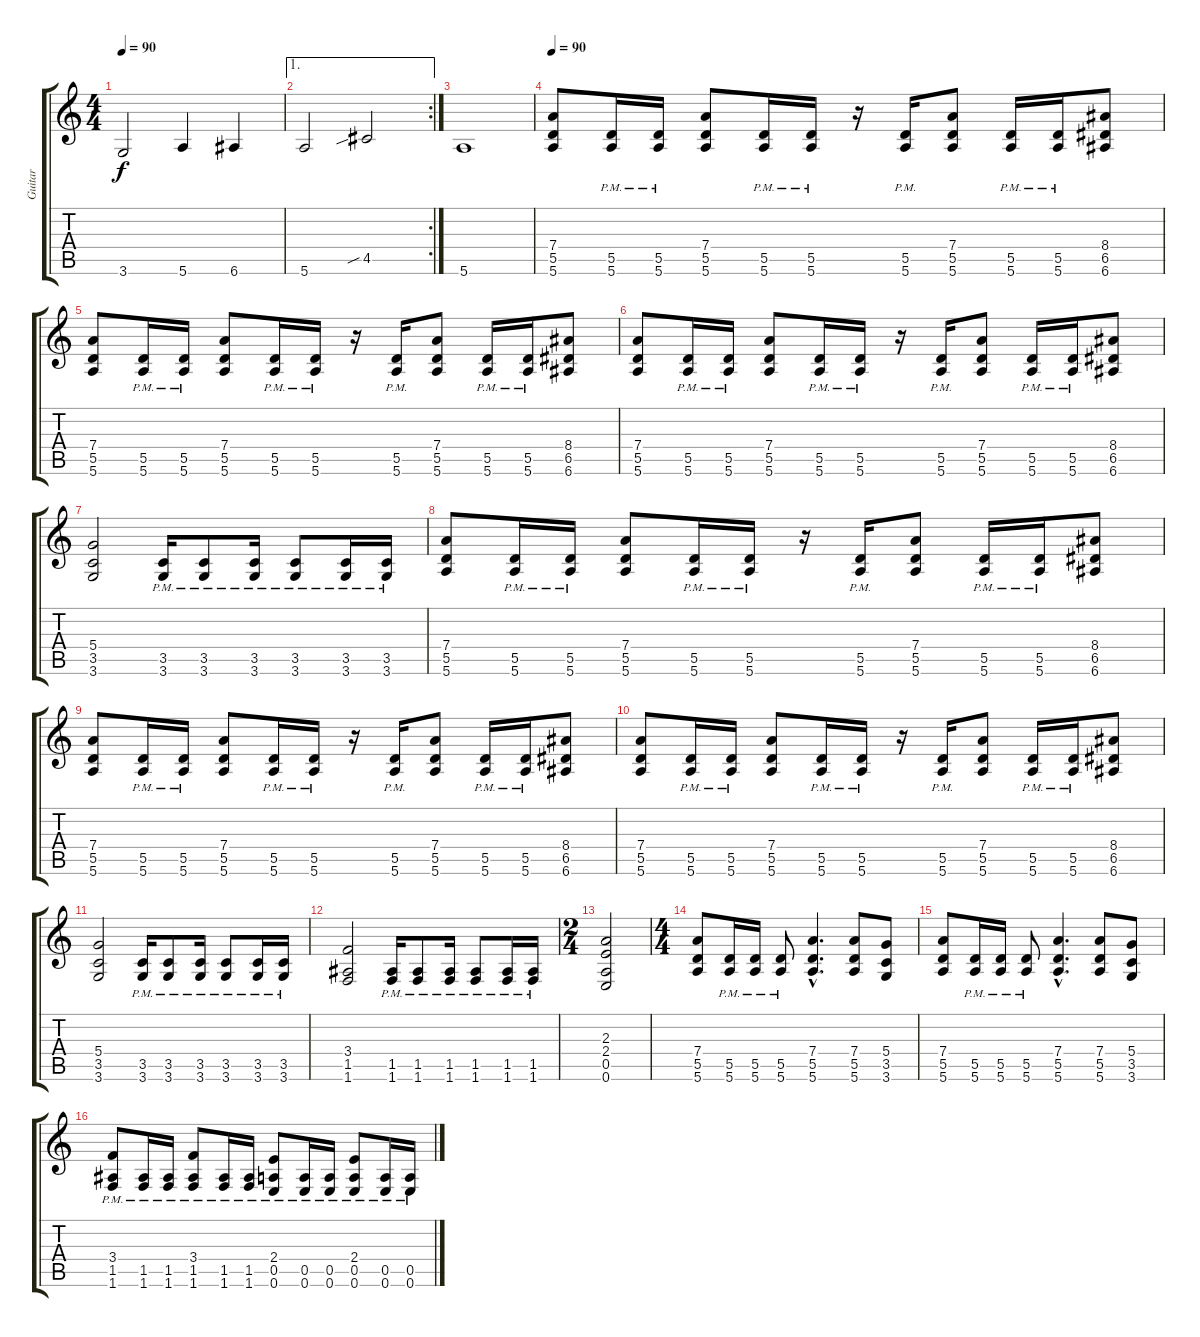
\track ("Guitar" "Guitar") {instrument distortionguitar}
\staff {score tabs}
\tuning (E4 B3 G3 D3 A2 E2) {hide}
\ts (4 4)
\tempo 90
\clef g2
\ks c
3.6.2{dy f} 5.6.4 6.6.4 |
\ae 1
\rc 2
5.6.2 4.5{sib}.2 |
5.6.1 |
\tempo 90
(7.4 5.5 5.6).8 (5.5{pm} 5.6{pm}).16 (5.5{pm} 5.6{pm}).16 (7.4 5.5 5.6).8 (5.5{pm} 5.6{pm}).16 (5.5{pm} 5.6{pm}).16 r.16 (5.5{pm} 5.6{pm}).16 (7.4 5.5 5.6).8 (5.5{pm} 5.6{pm}).16 (5.5{pm} 5.6{pm}).16 (8.4 6.5 6.6).8 |
(7.4 5.5 5.6).8 (5.5{pm} 5.6{pm}).16 (5.5{pm} 5.6{pm}).16 (7.4 5.5 5.6).8 (5.5{pm} 5.6{pm}).16 (5.5{pm} 5.6{pm}).16 r.16 (5.5{pm} 5.6{pm}).16 (7.4 5.5 5.6).8 (5.5{pm} 5.6{pm}).16 (5.5{pm} 5.6{pm}).16 (8.4 6.5 6.6).8 |
(7.4 5.5 5.6).8 (5.5{pm} 5.6{pm}).16 (5.5{pm} 5.6{pm}).16 (7.4 5.5 5.6).8 (5.5{pm} 5.6{pm}).16 (5.5{pm} 5.6{pm}).16 r.16 (5.5{pm} 5.6{pm}).16 (7.4 5.5 5.6).8 (5.5{pm} 5.6{pm}).16 (5.5{pm} 5.6{pm}).16 (8.4 6.5 6.6).8 |
(5.4 3.5 3.6).2 (3.5{pm} 3.6{pm}).16 (3.5{pm} 3.6{pm}).8 (3.5{pm} 3.6{pm}).16 (3.5{pm} 3.6{pm}).8 (3.5{pm} 3.6{pm}).16 (3.5{pm} 3.6{pm}).16 |
(7.4 5.5 5.6).8 (5.5{pm} 5.6{pm}).16 (5.5{pm} 5.6{pm}).16 (7.4 5.5 5.6).8 (5.5{pm} 5.6{pm}).16 (5.5{pm} 5.6{pm}).16 r.16 (5.5{pm} 5.6{pm}).16 (7.4 5.5 5.6).8 (5.5{pm} 5.6{pm}).16 (5.5{pm} 5.6{pm}).16 (8.4 6.5 6.6).8 |
(7.4 5.5 5.6).8 (5.5{pm} 5.6{pm}).16 (5.5{pm} 5.6{pm}).16 (7.4 5.5 5.6).8 (5.5{pm} 5.6{pm}).16 (5.5{pm} 5.6{pm}).16 r.16 (5.5{pm} 5.6{pm}).16 (7.4 5.5 5.6).8 (5.5{pm} 5.6{pm}).16 (5.5{pm} 5.6{pm}).16 (8.4 6.5 6.6).8 |
(7.4 5.5 5.6).8 (5.5{pm} 5.6{pm}).16 (5.5{pm} 5.6{pm}).16 (7.4 5.5 5.6).8 (5.5{pm} 5.6{pm}).16 (5.5{pm} 5.6{pm}).16 r.16 (5.5{pm} 5.6{pm}).16 (7.4 5.5 5.6).8 (5.5{pm} 5.6{pm}).16 (5.5{pm} 5.6{pm}).16 (8.4 6.5 6.6).8 |
(5.4 3.5 3.6).2 (3.5{pm} 3.6{pm}).16 (3.5{pm} 3.6{pm}).8 (3.5{pm} 3.6{pm}).16 (3.5{pm} 3.6{pm}).8 (3.5{pm} 3.6{pm}).16 (3.5{pm} 3.6{pm}).16 |
(3.4 1.5 1.6).2 (1.5{pm} 1.6{pm}).16 (1.5{pm} 1.6{pm}).8 (1.5{pm} 1.6{pm}).16 (1.5{pm} 1.6{pm}).8 (1.5{pm} 1.6{pm}).16 (1.5{pm} 1.6{pm}).16 |
\ts (2 4)
(2.3 2.4 0.5 0.6).2 |
\ts (4 4)
(7.4 5.5 5.6).8 (5.5{pm} 5.6{pm}).16 (5.5{pm} 5.6{pm}).16 (5.5{pm} 5.6{pm}).8 (7.4{hac} 5.5{hac} 5.6{hac}).4{d} (7.4 5.5 5.6).8 (5.4 3.5 3.6).8 |
(7.4 5.5 5.6).8 (5.5{pm} 5.6{pm}).16 (5.5{pm} 5.6{pm}).16 (5.5{pm} 5.6{pm}).8 (7.4{hac} 5.5{hac} 5.6{hac}).4{d} (7.4 5.5 5.6).8 (5.4 3.5 3.6).8 |
(3.4{pm} 1.5{pm} 1.6{pm}).8 (1.5{pm} 1.6{pm}).16 (1.5{pm} 1.6{pm}).16 (3.4{pm} 1.5{pm} 1.6{pm}).8 (1.5{pm} 1.6{pm}).16 (1.5{pm} 1.6{pm}).16 (2.4{pm} 0.5{pm} 0.6{pm}).8 (0.5{pm} 0.6{pm}).16 (0.5{pm} 0.6{pm}).16 (2.4{pm} 0.5{pm} 0.6{pm}).8 (0.5{pm} 0.6{pm}).16 (0.5{pm} 0.6{pm}).16
